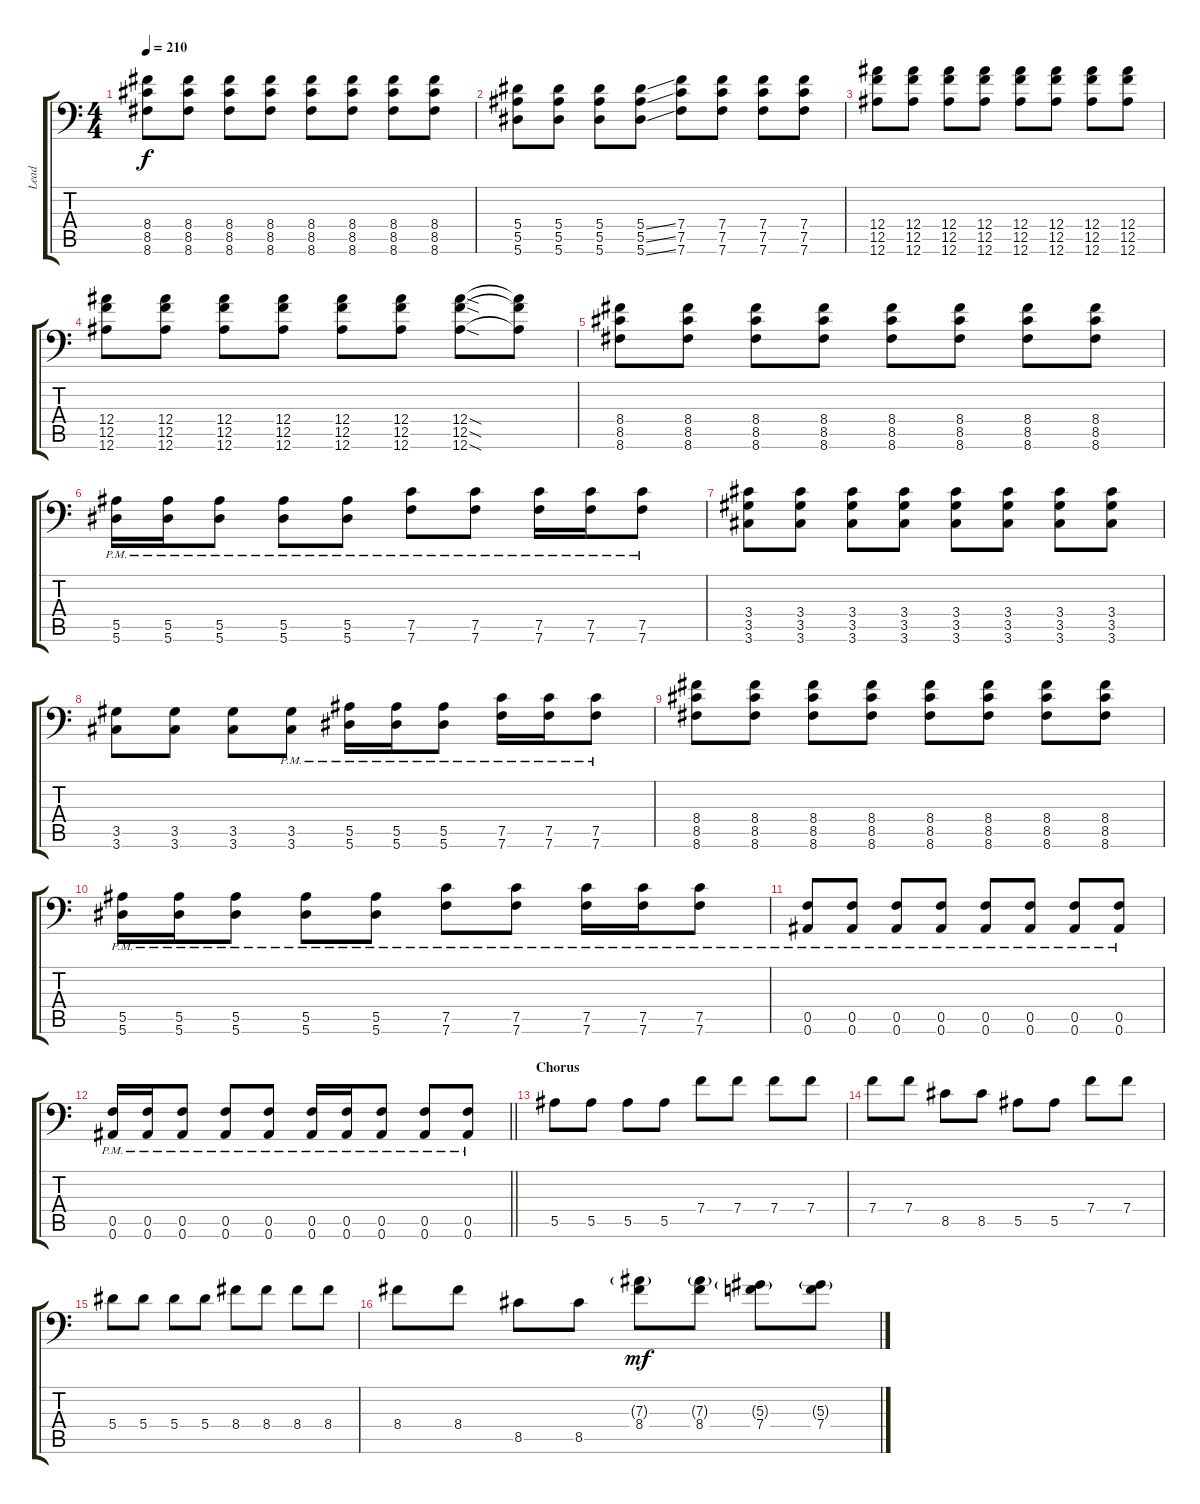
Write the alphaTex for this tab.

\track ("Lead" "Lead") {instrument overdrivenguitar}
\staff {score tabs}
\tuning (C4 G3 Eb3 Bb2 F2 Bb1) {hide}
\ts (4 4)
\tempo 210
\clef f4
\ks c
(8.4 8.5 8.6).8{dy f} (8.4 8.5 8.6).8 (8.4 8.5 8.6).8 (8.4 8.5 8.6).8 (8.4 8.5 8.6).8 (8.4 8.5 8.6).8 (8.4 8.5 8.6).8 (8.4 8.5 8.6).8 |
(5.4 5.5 5.6).8 (5.4 5.5 5.6).8 (5.4 5.5 5.6).8 (5.4{ss} 5.5{ss} 5.6{ss}).8 (7.4 7.5 7.6).8 (7.4 7.5 7.6).8 (7.4 7.5 7.6).8 (7.4 7.5 7.6).8 |
(12.4 12.5 12.6).8 (12.4 12.5 12.6).8 (12.4 12.5 12.6).8 (12.4 12.5 12.6).8 (12.4 12.5 12.6).8 (12.4 12.5 12.6).8 (12.4 12.5 12.6).8 (12.4 12.5 12.6).8 |
(12.4 12.5 12.6).8 (12.4 12.5 12.6).8 (12.4 12.5 12.6).8 (12.4 12.5 12.6).8 (12.4 12.5 12.6).8 (12.4 12.5 12.6).8 (12.4{sod} 12.5{sod} 12.6{sod}).8 (12.4{t} 12.5{t} 12.6{t}).8 |
(8.4 8.5 8.6).8 (8.4 8.5 8.6).8 (8.4 8.5 8.6).8 (8.4 8.5 8.6).8 (8.4 8.5 8.6).8 (8.4 8.5 8.6).8 (8.4 8.5 8.6).8 (8.4 8.5 8.6).8 |
(5.5{pm} 5.6{pm}).16 (5.5{pm} 5.6{pm}).16 (5.5{pm} 5.6{pm}).8 (5.5{pm} 5.6{pm}).8 (5.5{pm} 5.6{pm}).8 (7.5{pm} 7.6{pm}).8 (7.5{pm} 7.6{pm}).8 (7.5{pm} 7.6{pm}).16 (7.5{pm} 7.6{pm}).16 (7.5{pm} 7.6{pm}).8 |
(3.4 3.5 3.6).8 (3.4 3.5 3.6).8 (3.4 3.5 3.6).8 (3.4 3.5 3.6).8 (3.4 3.5 3.6).8 (3.4 3.5 3.6).8 (3.4 3.5 3.6).8 (3.4 3.5 3.6).8 |
(3.5 3.6).8 (3.5 3.6).8 (3.5 3.6).8 (3.5{pm} 3.6{pm}).8 (5.5{pm} 5.6{pm}).16 (5.5{pm} 5.6{pm}).16 (5.5{pm} 5.6{pm}).8 (7.5{pm} 7.6{pm}).16 (7.5{pm} 7.6{pm}).16 (7.5{pm} 7.6{pm}).8 |
(8.4 8.5 8.6).8 (8.4 8.5 8.6).8 (8.4 8.5 8.6).8 (8.4 8.5 8.6).8 (8.4 8.5 8.6).8 (8.4 8.5 8.6).8 (8.4 8.5 8.6).8 (8.4 8.5 8.6).8 |
(5.5{pm} 5.6{pm}).16 (5.5{pm} 5.6{pm}).16 (5.5{pm} 5.6{pm}).8 (5.5{pm} 5.6{pm}).8 (5.5{pm} 5.6{pm}).8 (7.5{pm} 7.6{pm}).8 (7.5{pm} 7.6{pm}).8 (7.5{pm} 7.6{pm}).16 (7.5{pm} 7.6{pm}).16 (7.5{pm} 7.6{pm}).8 |
(0.5{pm} 0.6{pm}).8 (0.5{pm} 0.6{pm}).8 (0.5{pm} 0.6{pm}).8 (0.5{pm} 0.6{pm}).8 (0.5{pm} 0.6{pm}).8 (0.5{pm} 0.6{pm}).8 (0.5{pm} 0.6{pm}).8 (0.5{pm} 0.6{pm}).8 |
\barLineRight lightlight
(0.5{pm} 0.6{pm}).16 (0.5{pm} 0.6{pm}).16 (0.5{pm} 0.6{pm}).8 (0.5{pm} 0.6{pm}).8 (0.5{pm} 0.6{pm}).8 (0.5{pm} 0.6{pm}).16 (0.5{pm} 0.6{pm}).16 (0.5{pm} 0.6{pm}).8 (0.5{pm} 0.6{pm}).8 (0.5{pm} 0.6{pm}).8 |
\section ("" "Chorus")
5.5.8{volume 14 balance 8} 5.5.8 5.5.8 5.5.8 7.4.8 7.4.8 7.4.8 7.4.8 |
7.4.8 7.4.8 8.5.8 8.5.8 5.5.8 5.5.8 7.4.8 7.4.8 |
5.4.8 5.4.8 5.4.8 5.4.8 8.4.8 8.4.8 8.4.8 8.4.8 |
8.4.8 8.4.8 8.5.8 8.5.8 (7.3{g} 8.4).8{dy mf} (7.3{g} 8.4).8 (5.3{g} 7.4).8 (5.3{g} 7.4).8
